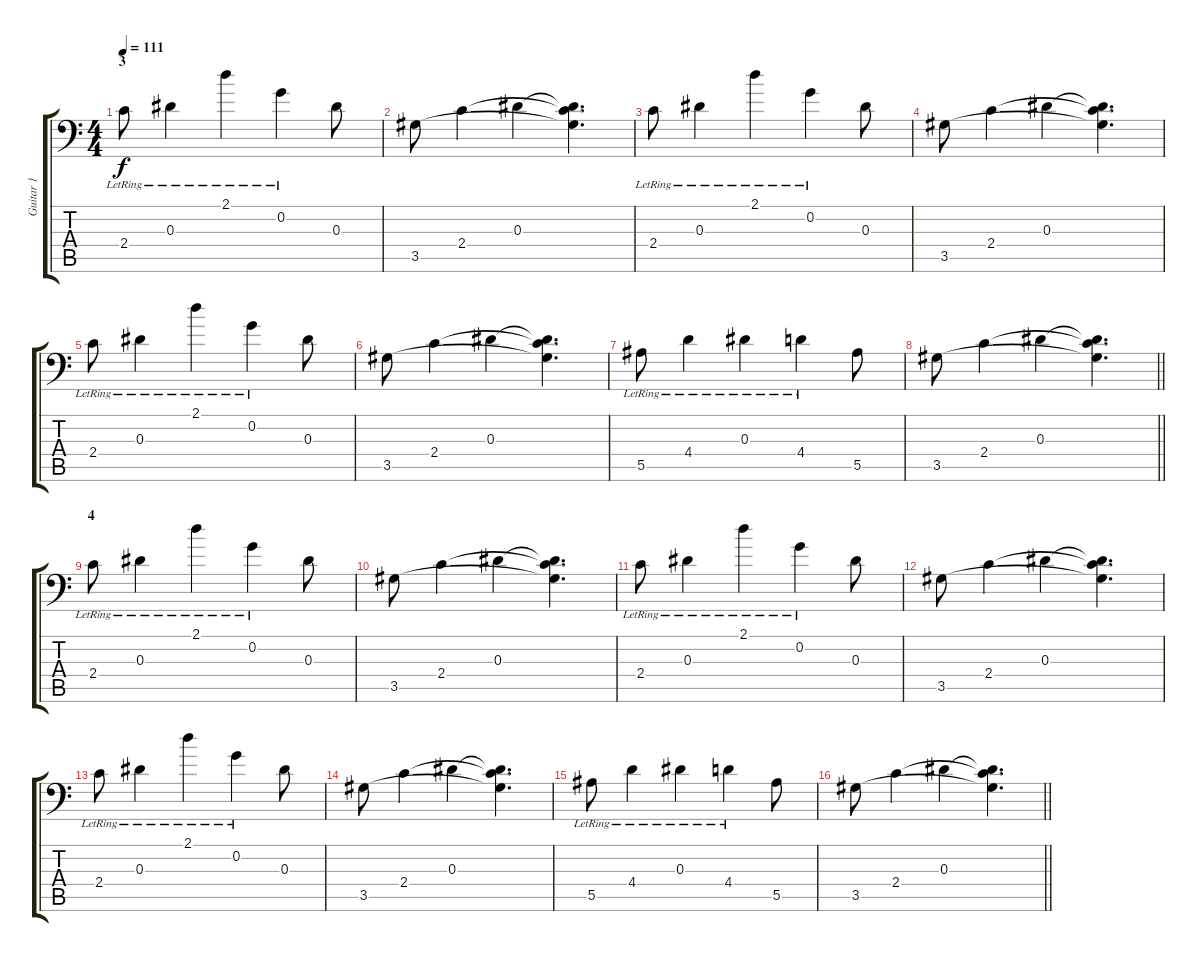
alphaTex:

\track ("Guitar 1" "Guitar 1") {instrument acousticguitarsteel}
\staff {score tabs}
\tuning (C4 G3 Eb3 Bb2 F2 Bb1) {hide}
\ts (4 4)
\section ("" "3")
\tempo 111
\clef f4
\ks c
2.4{lr}.8{dy f instrument acousticguitarsteel} 0.3{lr}.4 2.1{lr}.4 0.2{lr}.4 0.3.8 |
3.5.8 2.4.4 0.3.4 (0.3{t} 2.4{t} 3.5{t}).4{d} |
2.4{lr}.8 0.3{lr}.4 2.1{lr}.4 0.2{lr}.4 0.3.8 |
3.5.8 2.4.4 0.3.4 (0.3{t} 2.4{t} 3.5{t}).4{d} |
2.4{lr}.8 0.3{lr}.4 2.1{lr}.4 0.2{lr}.4 0.3.8 |
3.5.8 2.4.4 0.3.4 (0.3{t} 2.4{t} 3.5{t}).4{d} |
5.5{lr}.8 4.4{lr}.4 0.3{lr}.4 4.4{lr}.4 5.5.8 |
\barLineRight lightlight
3.5.8 2.4.4 0.3.4 (0.3{t} 2.4{t} 3.5{t}).4{d} |
\section ("" "4")
2.4{lr}.8 0.3{lr}.4 2.1{lr}.4 0.2{lr}.4 0.3.8 |
3.5.8 2.4.4 0.3.4 (0.3{t} 2.4{t} 3.5{t}).4{d} |
2.4{lr}.8 0.3{lr}.4 2.1{lr}.4 0.2{lr}.4 0.3.8 |
3.5.8 2.4.4 0.3.4 (0.3{t} 2.4{t} 3.5{t}).4{d} |
2.4{lr}.8 0.3{lr}.4 2.1{lr}.4 0.2{lr}.4 0.3.8 |
3.5.8 2.4.4 0.3.4 (0.3{t} 2.4{t} 3.5{t}).4{d} |
5.5{lr}.8 4.4{lr}.4 0.3{lr}.4 4.4{lr}.4 5.5.8 |
\barLineRight lightlight
3.5.8 2.4.4 0.3.4 (0.3{t} 2.4{t} 3.5{t}).4{d}
